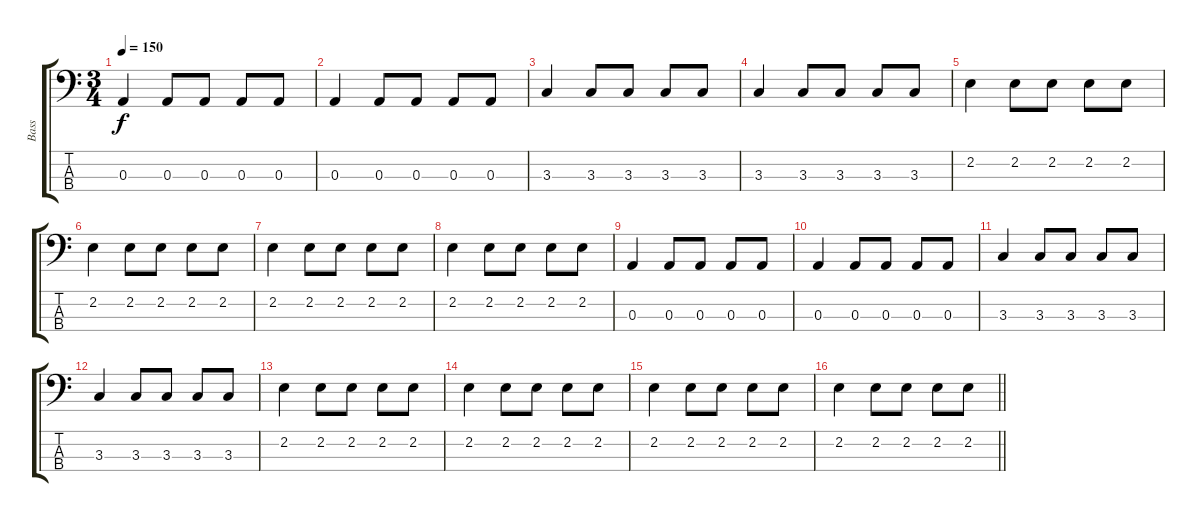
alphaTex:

\track ("Bass" "Bass") {instrument electricbasspick}
\staff {score tabs}
\tuning (G2 D2 A1 E1) {hide}
\ts (3 4)
\tempo 150
\clef f4
\ks c
0.3.4{dy f} 0.3.8 0.3.8 0.3.8 0.3.8 |
0.3.4 0.3.8 0.3.8 0.3.8 0.3.8 |
3.3.4 3.3.8 3.3.8 3.3.8 3.3.8 |
3.3.4 3.3.8 3.3.8 3.3.8 3.3.8 |
2.2.4 2.2.8 2.2.8 2.2.8 2.2.8 |
2.2.4 2.2.8 2.2.8 2.2.8 2.2.8 |
2.2.4 2.2.8 2.2.8 2.2.8 2.2.8 |
2.2.4 2.2.8 2.2.8 2.2.8 2.2.8 |
0.3.4 0.3.8 0.3.8 0.3.8 0.3.8 |
0.3.4 0.3.8 0.3.8 0.3.8 0.3.8 |
3.3.4 3.3.8 3.3.8 3.3.8 3.3.8 |
3.3.4 3.3.8 3.3.8 3.3.8 3.3.8 |
2.2.4 2.2.8 2.2.8 2.2.8 2.2.8 |
2.2.4 2.2.8 2.2.8 2.2.8 2.2.8 |
2.2.4 2.2.8 2.2.8 2.2.8 2.2.8 |
\barLineRight lightlight
2.2.4 2.2.8 2.2.8 2.2.8 2.2.8
